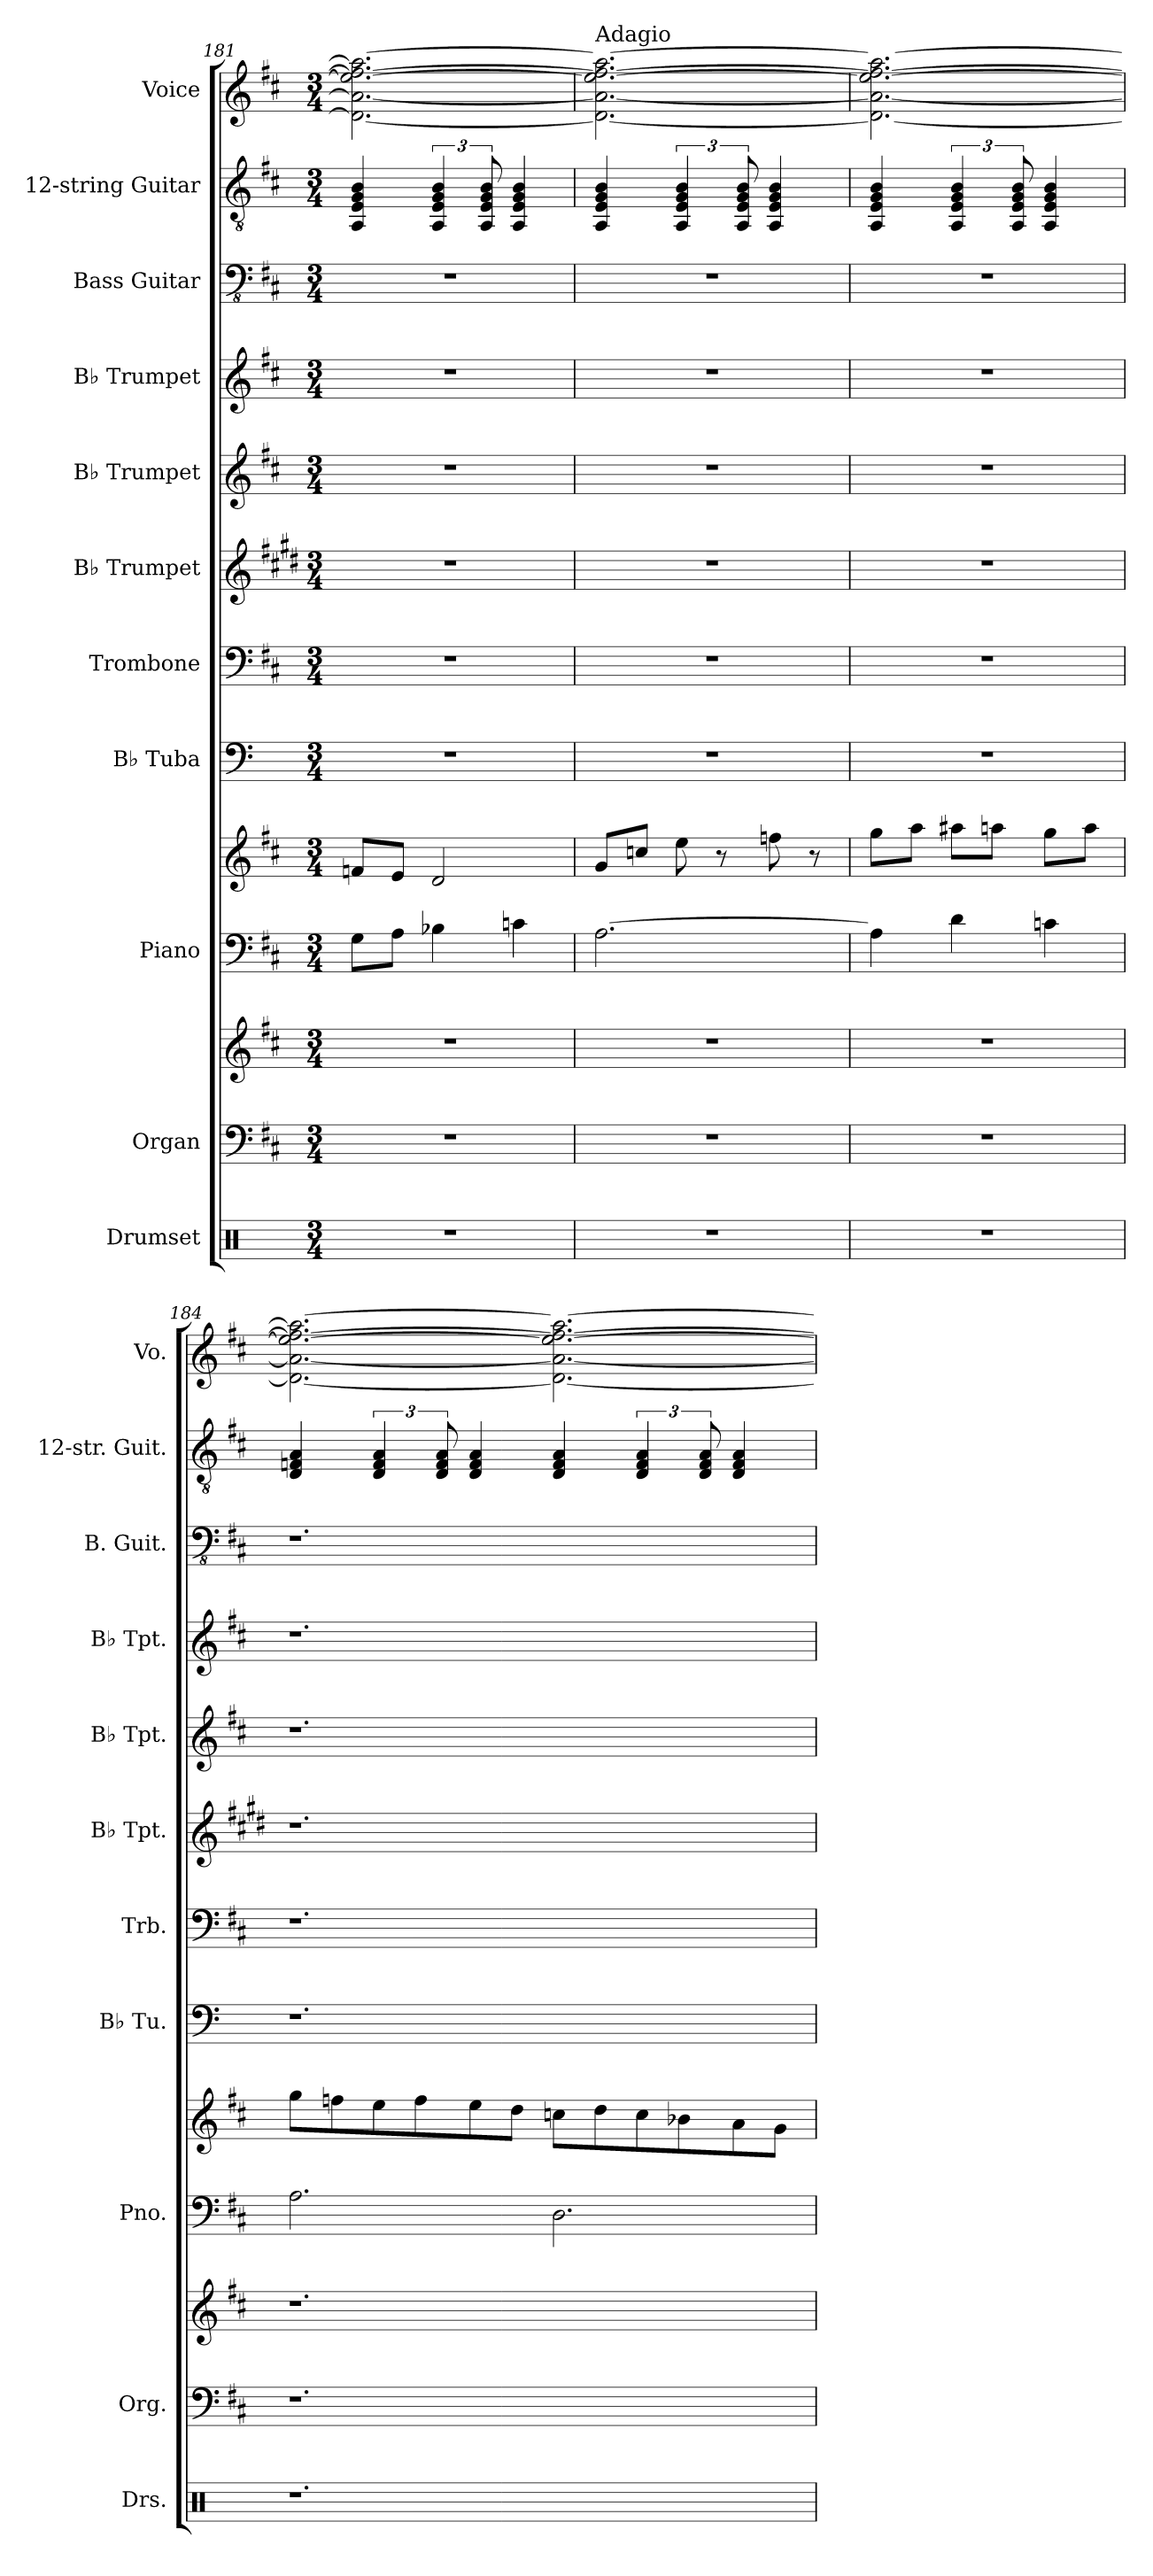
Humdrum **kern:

**kern	**kern	**kern	**kern	**kern	**kern	**kern	**kern	**kern	**kern	**kern	**kern	**kern
*part11	*part10	*part10	*part9	*part9	*part8	*part7	*part6	*part5	*part4	*part3	*part2	*part1
*staff13	*staff12	*staff11	*staff10	*staff9	*staff8	*staff7	*staff6	*staff5	*staff4	*staff3	*staff2	*staff1
*I"Drumset	*I"Organ	*	*I"Piano	*	*I"B♭ Tuba	*I"Trombone	*I"B♭ Trumpet	*I"B♭ Trumpet	*I"B♭ Trumpet	*I"Bass Guitar	*I"12-string Guitar	*I"Voice
*I'Drs.	*I'Org.	*	*I'Pno.	*	*I'B♭ Tu.	*I'Trb.	*I'B♭ Tpt.	*I'B♭ Tpt.	*I'B♭ Tpt.	*I'B. Guit.	*I'12-str. Guit.	*I'Vo.
!!LO:PB:g=z
*clefX	*clefF4	*clefG2	*clefF4	*clefG2	*clefF4	*clefF4	*clefG2	*clefG2	*clefG2	*clefFv4	*clefGv2	*clefG2
*	*	*	*	*	*	*	*ITrd1c2	*ITrd1c2	*ITrd1c2	*	*	*
*k[]	*k[f#c#]	*k[f#c#]	*k[f#c#]	*k[f#c#]	*k[]	*k[f#c#]	*k[f#c#]	*k[]	*k[]	*k[f#c#]	*k[f#c#]	*k[f#c#]
*C:	*D:	*D:	*D:	*D:	*C:	*D:	*D:	*C:	*C:	*D:	*D:	*D:
*M3/4	*M3/4	*M3/4	*M3/4	*M3/4	*M3/4	*M3/4	*M3/4	*M3/4	*M3/4	*M3/4	*M3/4	*M3/4
=181	=181	=181	=181	=181	=181	=181	=181	=181	=181	=181	=181	=181
2.r	2.r	2.r	8G\L	8fn/L	2.r	2.r	2.r	2.r	2.r	2.r	4AA/ 4E/ 4G/ 4B/	2.d\_ 2.a\_ 2.ee\_ 2.ff\_ 2.aa\_
.	.	.	8A\J	8e/J	.	.	.	.	.	.	.	.
.	.	.	4B-X\	2d/	.	.	.	.	.	.	6AA/ 6E/ 6G/ 6B/	.
.	.	.	.	.	.	.	.	.	.	.	12AA/ 12E/ 12G/ 12B/	.
.	.	.	4cn\	.	.	.	.	.	.	.	4AA/ 4E/ 4G/ 4B/	.
=182	=182	=182	=182	=182	=182	=182	=182	=182	=182	=182	=182	=182
!	!	!	!	!	!	!	!	!	!	!	!	!LO:TX:a:t=Adagio
2.r	2.r	2.r	[2.A\	8g/L	2.r	2.r	2.r	2.r	2.r	2.r	4AA/ 4E/ 4G/ 4B/	2.d\_ 2.a\_ 2.ee\_ 2.ff\_ 2.aa\_
.	.	.	.	8ccn/J	.	.	.	.	.	.	.	.
.	.	.	.	8ee\	.	.	.	.	.	.	6AA/ 6E/ 6G/ 6B/	.
.	.	.	.	8r	.	.	.	.	.	.	.	.
.	.	.	.	.	.	.	.	.	.	.	12AA/ 12E/ 12G/ 12B/	.
.	.	.	.	8ffn\	.	.	.	.	.	.	4AA/ 4E/ 4G/ 4B/	.
.	.	.	.	8r	.	.	.	.	.	.	.	.
=183	=183	=183	=183	=183	=183	=183	=183	=183	=183	=183	=183	=183
2.r	2.r	2.r	4A\]	8gg\L	2.r	2.r	2.r	2.r	2.r	2.r	4AA/ 4E/ 4G/ 4B/	2.d\_ 2.a\_ 2.ee\_ 2.ff\_ 2.aa\_
.	.	.	.	8aa\J	.	.	.	.	.	.	.	.
.	.	.	4d\	8aa#X\L	.	.	.	.	.	.	6AA/ 6E/ 6G/ 6B/	.
.	.	.	.	8aan\J	.	.	.	.	.	.	.	.
.	.	.	.	.	.	.	.	.	.	.	12AA/ 12E/ 12G/ 12B/	.
.	.	.	4cn\	8gg\L	.	.	.	.	.	.	4AA/ 4E/ 4G/ 4B/	.
.	.	.	.	8aa\J	.	.	.	.	.	.	.	.
=184	=184	=184	=184	=184	=184	=184	=184	=184	=184	=184	=184	=184
1.r	1.r	1.r	2.A\	8gg\L	1.r	1.r	1.r	1.r	1.r	1.r	4D/ 4Fn/ 4A/	2.d\_ 2.a\_ 2.ee\_ 2.ff\_ 2.aa\_
.	.	.	.	8ffn\	.	.	.	.	.	.	.	.
.	.	.	.	8ee\	.	.	.	.	.	.	6D/ 6F/ 6A/	.
.	.	.	.	8ff\	.	.	.	.	.	.	.	.
.	.	.	.	.	.	.	.	.	.	.	12D/ 12F/ 12A/	.
.	.	.	.	8ee\	.	.	.	.	.	.	4D/ 4F/ 4A/	.
.	.	.	.	8dd\J	.	.	.	.	.	.	.	.
.	.	.	2.D\	8ccn\L	.	.	.	.	.	.	4D/ 4F/ 4A/	2.d\_ 2.a\_ 2.ee\_ 2.ff\_ 2.aa\_
.	.	.	.	8dd\	.	.	.	.	.	.	.	.
.	.	.	.	8cc\	.	.	.	.	.	.	6D/ 6F/ 6A/	.
.	.	.	.	8b-X\	.	.	.	.	.	.	.	.
.	.	.	.	.	.	.	.	.	.	.	12D/ 12F/ 12A/	.
.	.	.	.	8a\	.	.	.	.	.	.	4D/ 4F/ 4A/	.
.	.	.	.	8g\J	.	.	.	.	.	.	.	.
=	=	=	=	=	=	=	=	=	=	=	=	=
*-	*-	*-	*-	*-	*-	*-	*-	*-	*-	*-	*-	*-
